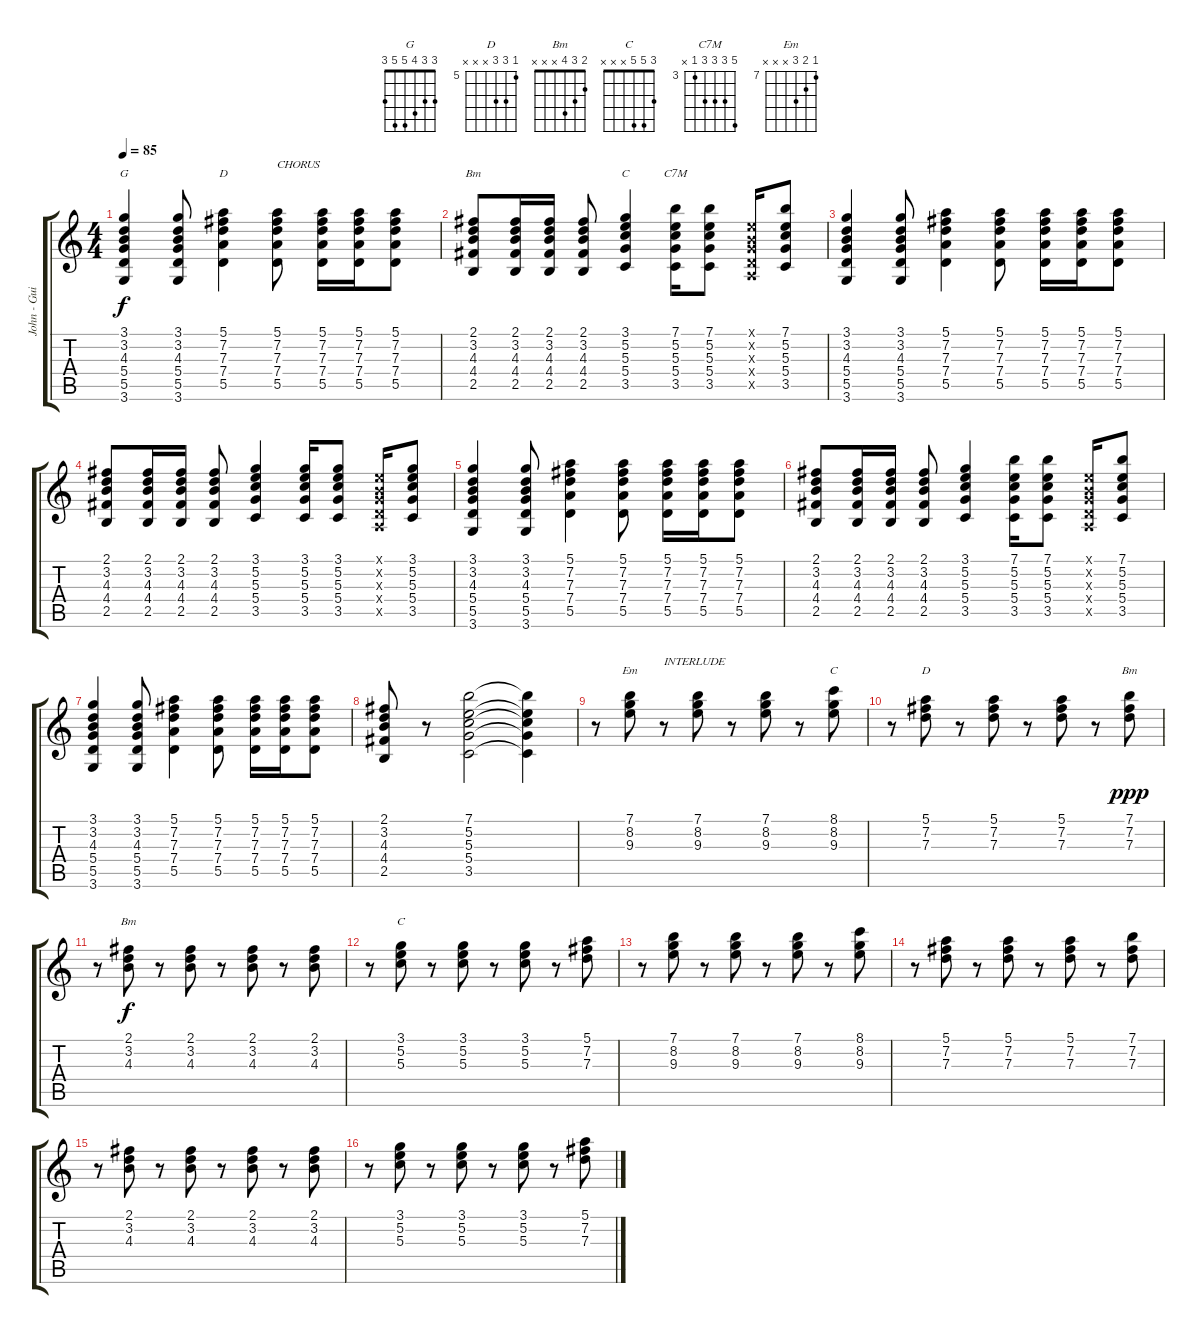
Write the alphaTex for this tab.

\track ("John - Guitar" "John - Gui") {instrument electricguitarclean}
\staff {score tabs}
\tuning (E4 B3 G3 D3 A2 E2) {hide}
\chord ("G" 3 3 4 5 5 3)
\chord ("D" 5 7 7 7 5 x) {firstfret 5}
\chord ("Bm" 2 3 4 4 2 x)
\chord ("C" 3 5 5 5 3 x)
\chord ("C7M" 7 5 5 5 3 x) {firstfret 3}
\chord ("Em" 7 8 9 x x x) {firstfret 7}
\chord ("C" 8 8 9 x x x) {firstfret 8}
\chord ("D" 5 7 7 x x x) {firstfret 5}
\chord ("Bm" 7 7 7 x x x) {firstfret 7}
\chord ("Bm" 2 3 4 x x x)
\chord ("C" 3 5 5 x x x)
\ts (4 4)
\tempo 85
\clef g2
\ks c
(3.1 3.2 4.3 5.4 5.5 3.6).4{ch "G" dy f} (3.1 3.2 4.3 5.4 5.5 3.6).8 (5.1 7.2 7.3 7.4 5.5).4{ch "D"} (5.1 7.2 7.3 7.4 5.5).8{txt "CHORUS"} (5.1 7.2 7.3 7.4 5.5).16 (5.1 7.2 7.3 7.4 5.5).16 (5.1 7.2 7.3 7.4 5.5).8 |
(2.1 3.2 4.3 4.4 2.5).8{ch "Bm"} (2.1 3.2 4.3 4.4 2.5).16 (2.1 3.2 4.3 4.4 2.5).16 (2.1 3.2 4.3 4.4 2.5).8 (3.1 5.2 5.3 5.4 3.5).4{ch "C"} (7.1 5.2 5.3 5.4 3.5).16{ch "C7M"} (7.1 5.2 5.3 5.4 3.5).8 (0.1{x} 0.2{x} 0.3{x} 0.4{x} 0.5{x}).16 (7.1 5.2 5.3 5.4 3.5).8 |
(3.1 3.2 4.3 5.4 5.5 3.6).4 (3.1 3.2 4.3 5.4 5.5 3.6).8 (5.1 7.2 7.3 7.4 5.5).4 (5.1 7.2 7.3 7.4 5.5).8 (5.1 7.2 7.3 7.4 5.5).16 (5.1 7.2 7.3 7.4 5.5).16 (5.1 7.2 7.3 7.4 5.5).8 |
(2.1 3.2 4.3 4.4 2.5).8 (2.1 3.2 4.3 4.4 2.5).16 (2.1 3.2 4.3 4.4 2.5).16 (2.1 3.2 4.3 4.4 2.5).8 (3.1 5.2 5.3 5.4 3.5).4 (3.1 5.2 5.3 5.4 3.5).16 (3.1 5.2 5.3 5.4 3.5).8 (0.1{x} 0.2{x} 0.3{x} 0.4{x} 0.5{x}).16 (3.1 5.2 5.3 5.4 3.5).8 |
(3.1 3.2 4.3 5.4 5.5 3.6).4 (3.1 3.2 4.3 5.4 5.5 3.6).8 (5.1 7.2 7.3 7.4 5.5).4 (5.1 7.2 7.3 7.4 5.5).8 (5.1 7.2 7.3 7.4 5.5).16 (5.1 7.2 7.3 7.4 5.5).16 (5.1 7.2 7.3 7.4 5.5).8 |
(2.1 3.2 4.3 4.4 2.5).8 (2.1 3.2 4.3 4.4 2.5).16 (2.1 3.2 4.3 4.4 2.5).16 (2.1 3.2 4.3 4.4 2.5).8 (3.1 5.2 5.3 5.4 3.5).4 (7.1 5.2 5.3 5.4 3.5).16 (7.1 5.2 5.3 5.4 3.5).8 (0.1{x} 0.2{x} 0.3{x} 0.4{x} 0.5{x}).16 (7.1 5.2 5.3 5.4 3.5).8 |
(3.1 3.2 4.3 5.4 5.5 3.6).4 (3.1 3.2 4.3 5.4 5.5 3.6).8 (5.1 7.2 7.3 7.4 5.5).4 (5.1 7.2 7.3 7.4 5.5).8 (5.1 7.2 7.3 7.4 5.5).16 (5.1 7.2 7.3 7.4 5.5).16 (5.1 7.2 7.3 7.4 5.5).8 |
(2.1 3.2 4.3 4.4 2.5).8 r.8 (7.1 5.2 5.3 5.4 3.5).2 (7.1{t} 5.2{t} 5.3{t} 5.4{t} 3.5{t}).4 |
r.8 (7.1 8.2 9.3).8{ch "Em"} r.8{txt "INTERLUDE"} (7.1 8.2 9.3).8 r.8 (7.1 8.2 9.3).8 r.8 (8.1 8.2 9.3).8{ch "C"} |
r.8 (5.1 7.2 7.3).8{ch "D"} r.8 (5.1 7.2 7.3).8 r.8 (5.1 7.2 7.3).8 r.8 (7.1 7.2 7.3).8{ch "Bm" dy ppp} |
r.8 (2.1 3.2 4.3).8{ch "Bm" dy f} r.8 (2.1 3.2 4.3).8 r.8 (2.1 3.2 4.3).8 r.8 (2.1 3.2 4.3).8 |
r.8 (3.1 5.2 5.3).8{ch "C"} r.8 (3.1 5.2 5.3).8 r.8 (3.1 5.2 5.3).8 r.8 (5.1 7.2 7.3).8 |
r.8 (7.1 8.2 9.3).8 r.8 (7.1 8.2 9.3).8 r.8 (7.1 8.2 9.3).8 r.8 (8.1 8.2 9.3).8 |
r.8 (5.1 7.2 7.3).8 r.8 (5.1 7.2 7.3).8 r.8 (5.1 7.2 7.3).8 r.8 (7.1 7.2 7.3).8 |
r.8 (2.1 3.2 4.3).8 r.8 (2.1 3.2 4.3).8 r.8 (2.1 3.2 4.3).8 r.8 (2.1 3.2 4.3).8 |
r.8 (3.1 5.2 5.3).8 r.8 (3.1 5.2 5.3).8 r.8 (3.1 5.2 5.3).8 r.8 (5.1 7.2 7.3).8
